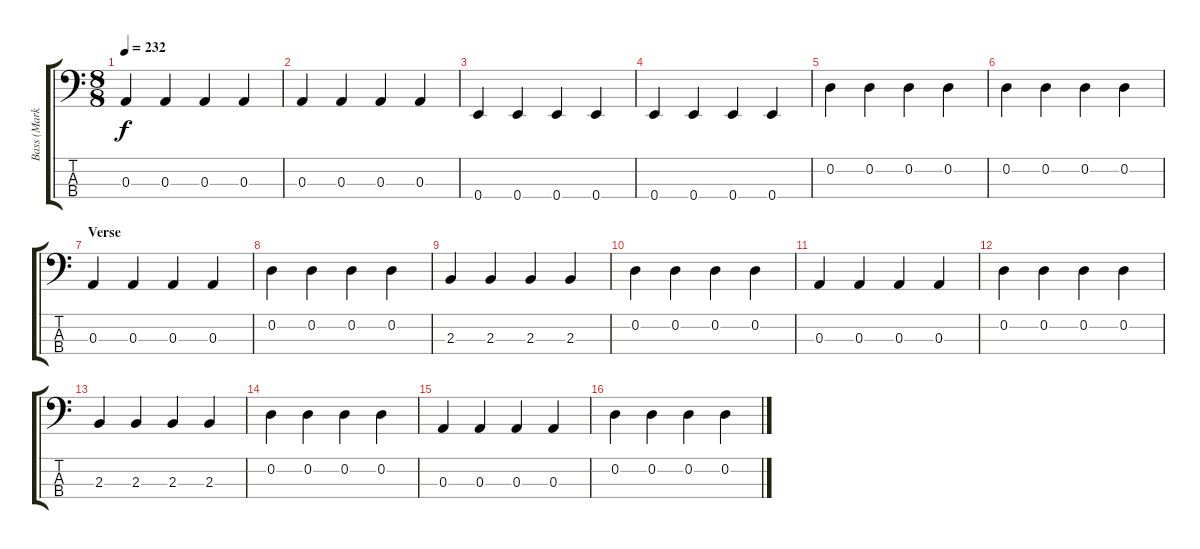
\track ("Bass (Mark)" "Bass (Mark") {instrument electricbassfinger}
\staff {score tabs}
\tuning (G2 D2 A1 E1) {hide}
\ts (8 8)
\tempo 232
\clef f4
\ks c
0.3.4{dy f} 0.3.4 0.3.4 0.3.4 |
0.3.4 0.3.4 0.3.4 0.3.4 |
0.4.4 0.4.4 0.4.4 0.4.4 |
0.4.4 0.4.4 0.4.4 0.4.4 |
0.2.4 0.2.4 0.2.4 0.2.4 |
0.2.4 0.2.4 0.2.4 0.2.4 |
\section ("" "Verse")
0.3.4 0.3.4 0.3.4 0.3.4 |
0.2.4 0.2.4 0.2.4 0.2.4 |
2.3.4 2.3.4 2.3.4 2.3.4 |
0.2.4 0.2.4 0.2.4 0.2.4 |
0.3.4 0.3.4 0.3.4 0.3.4 |
0.2.4 0.2.4 0.2.4 0.2.4 |
2.3.4 2.3.4 2.3.4 2.3.4 |
0.2.4 0.2.4 0.2.4 0.2.4 |
0.3.4 0.3.4 0.3.4 0.3.4 |
0.2.4 0.2.4 0.2.4 0.2.4
